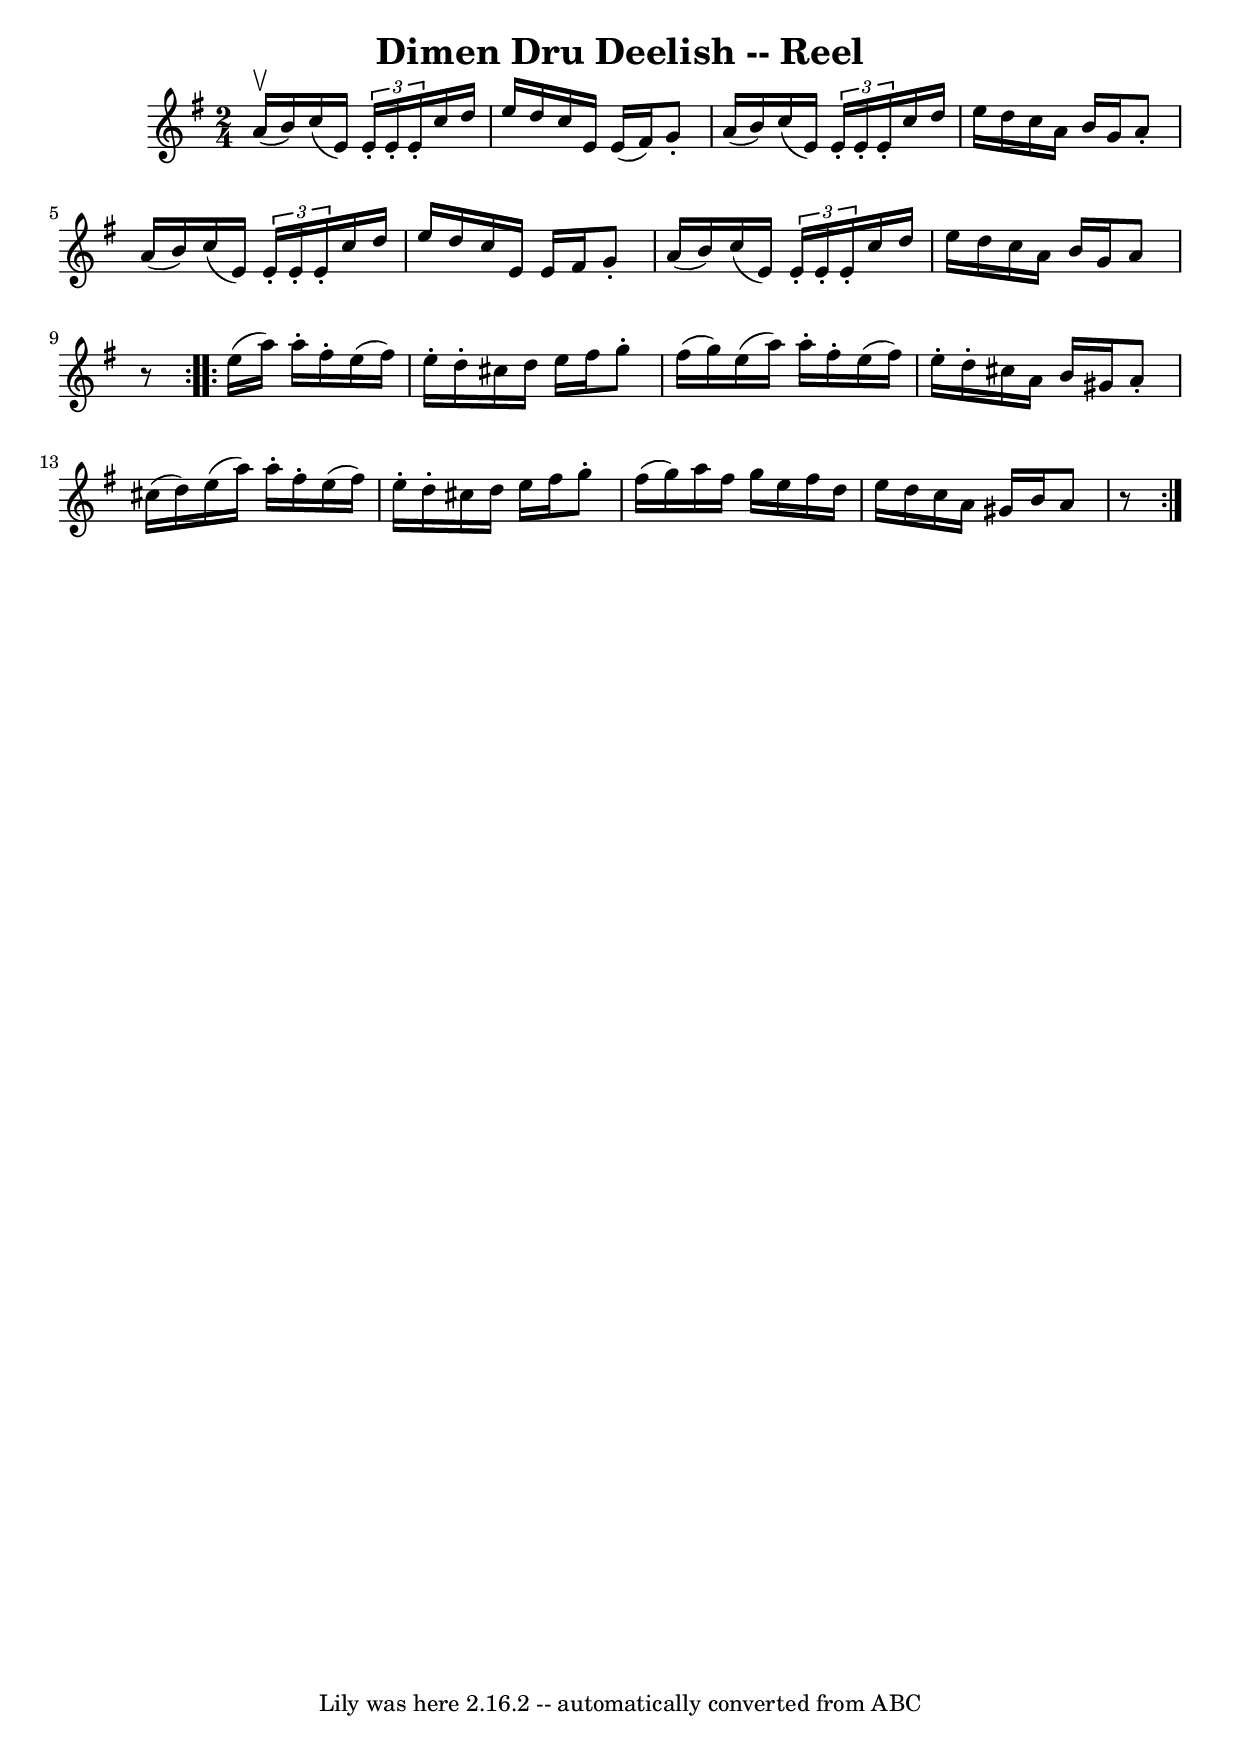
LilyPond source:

\version "2.16.2"
\include "Mammoth.ily"
\header {
  %% book = "Ryan's Mammoth Collection"
  crossRefNumber = "1"
  footnotes = "\\\\182\\\\The book has the triplets written as demisemiquavers."
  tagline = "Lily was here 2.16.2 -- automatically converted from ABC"
  title = "Dimen Dru Deelish -- Reel"

}
voicedefault =  {



  \repeat volta 2 {

    \time 2/4 
    \key a \dorian     a'16^\upbow(b'16)  |
    c''16 (e'16 ) \times 2/3 { e'16-. e'16-. e'16-. 
		 } c''16 d''16 e''16         d''16     |
    c''16 e'16 e'16 (fis'16) g'8-. a'16 (     b'16)    |
    c''16 (e'16) \times 2/3 { e'16-. e'16-.   
			      e'16-.  			    } c''16 d''16 e''16 d''16     |
    c''16 a'16         b'16 g'16 a'8-. a'16 (b'16)    |
    c''16 (e'16) 
    \times 2/3 { e'16-. e'16-. e'16-.  	       } c''16 d''16 e''16 d''16   |
    c''16 e'16 e'16 fis'16 g'8-. a'16 (b'16)    |
    c''16 (e'16) \times 2/3 { e'16-. e'16-. e'16-. 
			    }        c''16 d''16 e''16 d''16     |
    c''16 a'16 b'16 g'16    
    a'8    r8   
  } 
  \repeat volta 2 {
    e''16 (a''16) a''16-. fis''16-.      e''16 (fis''16) e''16-. d''16-.    |
    cis''16 d''16         e''16 fis''16 g''8-. fis''16 (g''16)    |
    e''16 (     a''16) a''16-. fis''16-. e''16 (fis''16) e''16-. d''16-.   |
    cis''16 a'16 b'16 gis'16 a'8-. cis''16 (d''16)   |
    e''16 (a''16) a''16-. fis''16-. e''16 (     fis''16) e''16-. d''16-.    |
    cis''16 d''16 e''16         fis''16 g''8-. fis''16 (g''16)    |
    a''16 fis''16         g''16 e''16 fis''16 d''16 e''16 d''16     |
    c''16    
    a'16 gis'16 b'16 a'8    r8   
  }   

}

\score{
  <<

    \context Staff="default"
    {
      \voicedefault 
      
    }

  >>
  \layout {
    
  }
  \midi {
  }

}
